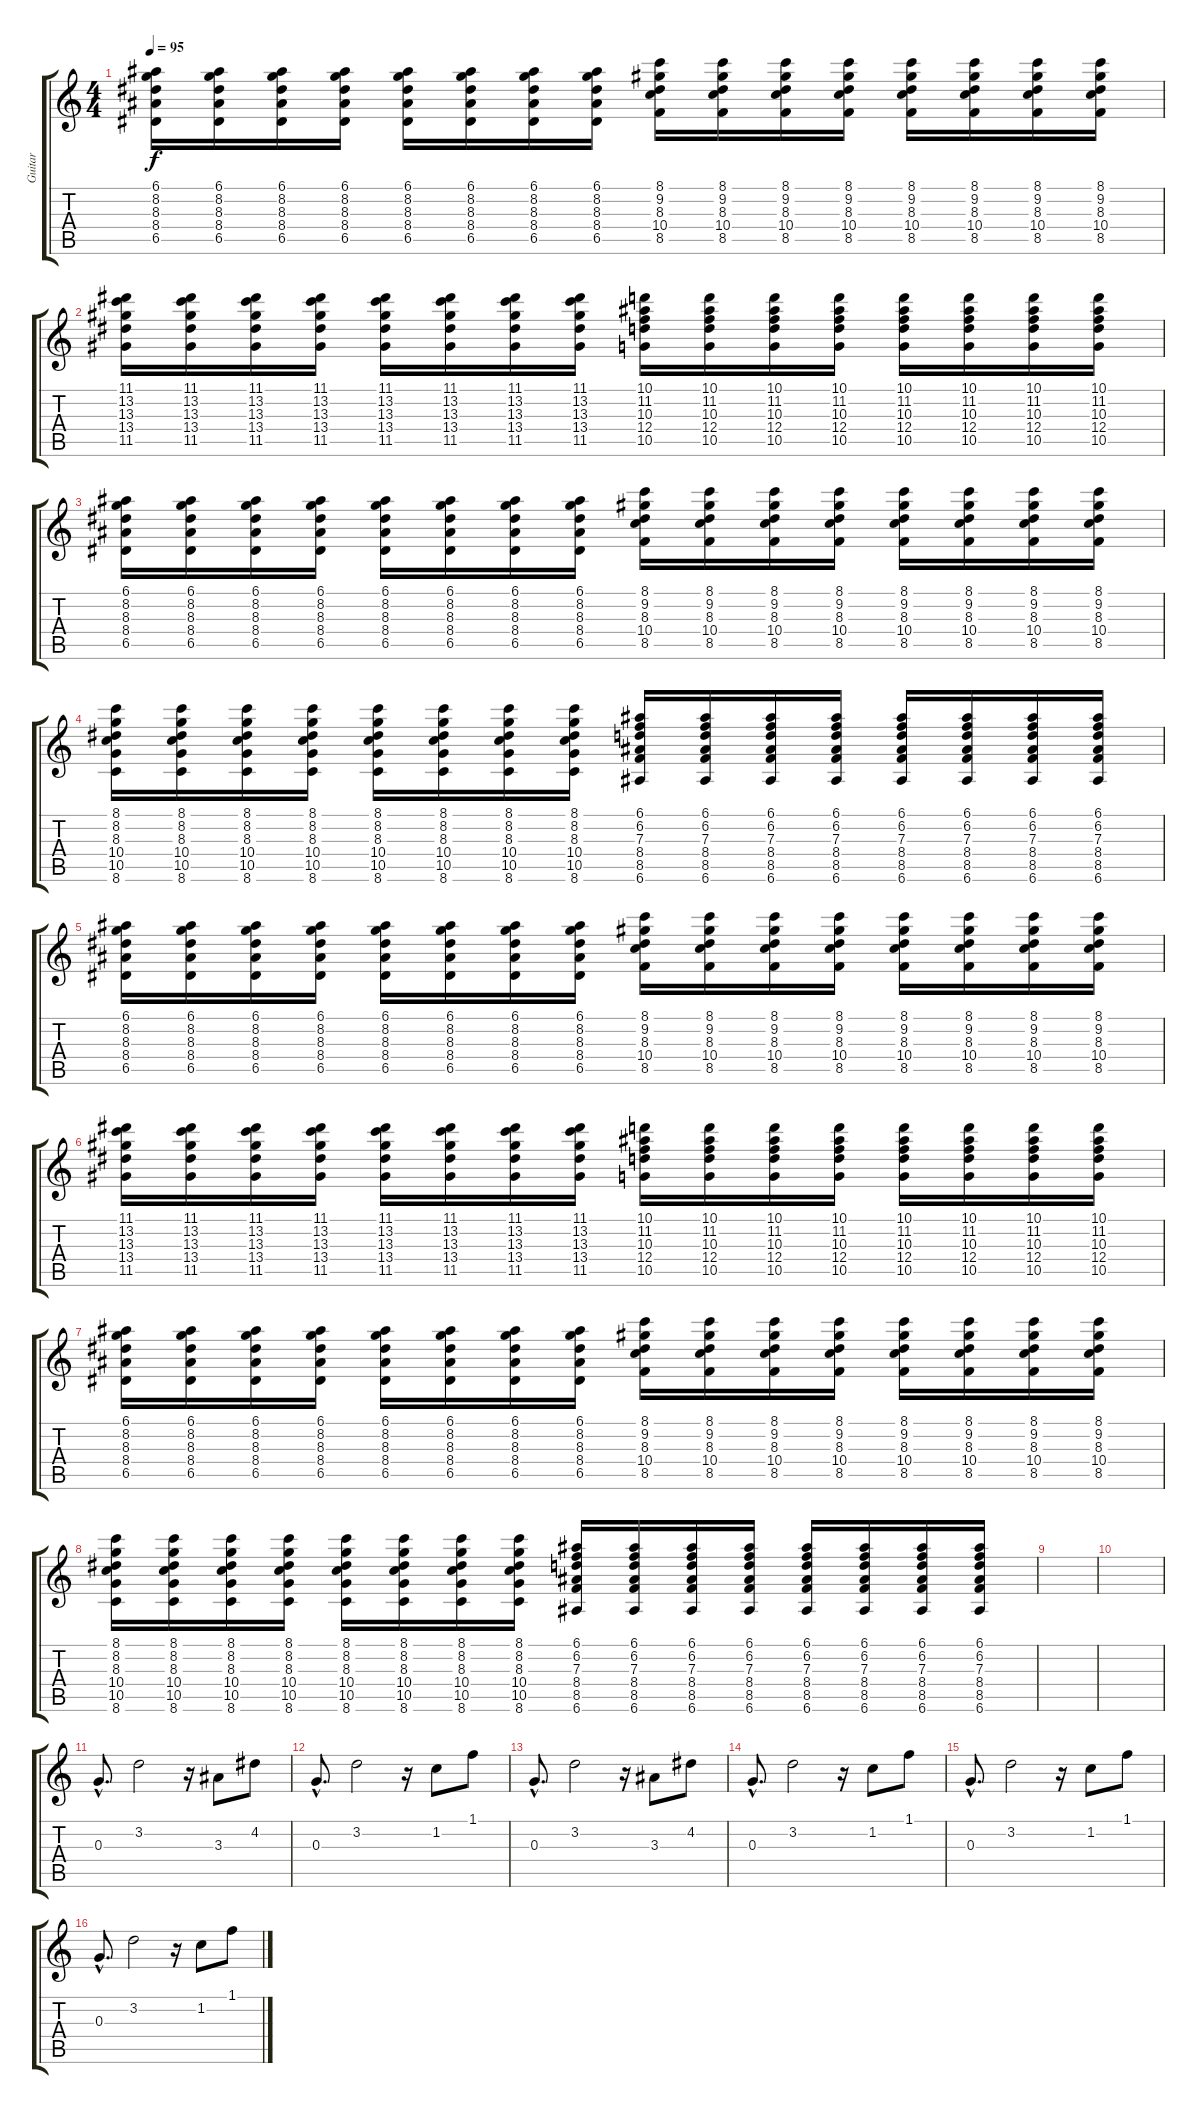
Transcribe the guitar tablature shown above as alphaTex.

\track ("Guitar" "Guitar") {instrument distortionguitar}
\staff {score tabs}
\tuning (E4 B3 G3 D3 A2 E2) {hide}
\ts (4 4)
\tempo 95
\clef g2
\ks c
(6.1 8.2 8.3 8.4 6.5).16{dy f volume 9 instrument overdrivenguitar} (6.1 8.2 8.3 8.4 6.5).16 (6.1 8.2 8.3 8.4 6.5).16 (6.1 8.2 8.3 8.4 6.5).16 (6.1 8.2 8.3 8.4 6.5).16 (6.1 8.2 8.3 8.4 6.5).16 (6.1 8.2 8.3 8.4 6.5).16 (6.1 8.2 8.3 8.4 6.5).16 (8.1 9.2 8.3 10.4 8.5).16 (8.1 9.2 8.3 10.4 8.5).16 (8.1 9.2 8.3 10.4 8.5).16 (8.1 9.2 8.3 10.4 8.5).16 (8.1 9.2 8.3 10.4 8.5).16 (8.1 9.2 8.3 10.4 8.5).16 (8.1 9.2 8.3 10.4 8.5).16 (8.1 9.2 8.3 10.4 8.5).16 |
(11.1 13.2 13.3 13.4 11.5).16 (11.1 13.2 13.3 13.4 11.5).16 (11.1 13.2 13.3 13.4 11.5).16 (11.1 13.2 13.3 13.4 11.5).16 (11.1 13.2 13.3 13.4 11.5).16 (11.1 13.2 13.3 13.4 11.5).16 (11.1 13.2 13.3 13.4 11.5).16 (11.1 13.2 13.3 13.4 11.5).16 (10.1 11.2 10.3 12.4 10.5).16 (10.1 11.2 10.3 12.4 10.5).16 (10.1 11.2 10.3 12.4 10.5).16 (10.1 11.2 10.3 12.4 10.5).16 (10.1 11.2 10.3 12.4 10.5).16 (10.1 11.2 10.3 12.4 10.5).16 (10.1 11.2 10.3 12.4 10.5).16 (10.1 11.2 10.3 12.4 10.5).16 |
(6.1 8.2 8.3 8.4 6.5).16{volume 9 instrument overdrivenguitar} (6.1 8.2 8.3 8.4 6.5).16 (6.1 8.2 8.3 8.4 6.5).16 (6.1 8.2 8.3 8.4 6.5).16 (6.1 8.2 8.3 8.4 6.5).16 (6.1 8.2 8.3 8.4 6.5).16 (6.1 8.2 8.3 8.4 6.5).16 (6.1 8.2 8.3 8.4 6.5).16 (8.1 9.2 8.3 10.4 8.5).16 (8.1 9.2 8.3 10.4 8.5).16 (8.1 9.2 8.3 10.4 8.5).16 (8.1 9.2 8.3 10.4 8.5).16 (8.1 9.2 8.3 10.4 8.5).16 (8.1 9.2 8.3 10.4 8.5).16 (8.1 9.2 8.3 10.4 8.5).16 (8.1 9.2 8.3 10.4 8.5).16 |
(8.1 8.2 8.3 10.4 10.5 8.6).16 (8.1 8.2 8.3 10.4 10.5 8.6).16 (8.1 8.2 8.3 10.4 10.5 8.6).16 (8.1 8.2 8.3 10.4 10.5 8.6).16 (8.1 8.2 8.3 10.4 10.5 8.6).16 (8.1 8.2 8.3 10.4 10.5 8.6).16 (8.1 8.2 8.3 10.4 10.5 8.6).16 (8.1 8.2 8.3 10.4 10.5 8.6).16 (6.1 6.2 7.3 8.4 8.5 6.6).16 (6.1 6.2 7.3 8.4 8.5 6.6).16 (6.1 6.2 7.3 8.4 8.5 6.6).16 (6.1 6.2 7.3 8.4 8.5 6.6).16 (6.1 6.2 7.3 8.4 8.5 6.6).16 (6.1 6.2 7.3 8.4 8.5 6.6).16 (6.1 6.2 7.3 8.4 8.5 6.6).16 (6.1 6.2 7.3 8.4 8.5 6.6).16 |
(6.1 8.2 8.3 8.4 6.5).16{volume 9 instrument overdrivenguitar} (6.1 8.2 8.3 8.4 6.5).16 (6.1 8.2 8.3 8.4 6.5).16 (6.1 8.2 8.3 8.4 6.5).16 (6.1 8.2 8.3 8.4 6.5).16 (6.1 8.2 8.3 8.4 6.5).16 (6.1 8.2 8.3 8.4 6.5).16 (6.1 8.2 8.3 8.4 6.5).16 (8.1 9.2 8.3 10.4 8.5).16 (8.1 9.2 8.3 10.4 8.5).16 (8.1 9.2 8.3 10.4 8.5).16 (8.1 9.2 8.3 10.4 8.5).16 (8.1 9.2 8.3 10.4 8.5).16 (8.1 9.2 8.3 10.4 8.5).16 (8.1 9.2 8.3 10.4 8.5).16 (8.1 9.2 8.3 10.4 8.5).16 |
(11.1 13.2 13.3 13.4 11.5).16 (11.1 13.2 13.3 13.4 11.5).16 (11.1 13.2 13.3 13.4 11.5).16 (11.1 13.2 13.3 13.4 11.5).16 (11.1 13.2 13.3 13.4 11.5).16 (11.1 13.2 13.3 13.4 11.5).16 (11.1 13.2 13.3 13.4 11.5).16 (11.1 13.2 13.3 13.4 11.5).16 (10.1 11.2 10.3 12.4 10.5).16 (10.1 11.2 10.3 12.4 10.5).16 (10.1 11.2 10.3 12.4 10.5).16 (10.1 11.2 10.3 12.4 10.5).16 (10.1 11.2 10.3 12.4 10.5).16 (10.1 11.2 10.3 12.4 10.5).16 (10.1 11.2 10.3 12.4 10.5).16 (10.1 11.2 10.3 12.4 10.5).16 |
(6.1 8.2 8.3 8.4 6.5).16{volume 9 instrument overdrivenguitar} (6.1 8.2 8.3 8.4 6.5).16 (6.1 8.2 8.3 8.4 6.5).16 (6.1 8.2 8.3 8.4 6.5).16 (6.1 8.2 8.3 8.4 6.5).16 (6.1 8.2 8.3 8.4 6.5).16 (6.1 8.2 8.3 8.4 6.5).16 (6.1 8.2 8.3 8.4 6.5).16 (8.1 9.2 8.3 10.4 8.5).16 (8.1 9.2 8.3 10.4 8.5).16 (8.1 9.2 8.3 10.4 8.5).16 (8.1 9.2 8.3 10.4 8.5).16 (8.1 9.2 8.3 10.4 8.5).16 (8.1 9.2 8.3 10.4 8.5).16 (8.1 9.2 8.3 10.4 8.5).16 (8.1 9.2 8.3 10.4 8.5).16 |
(8.1 8.2 8.3 10.4 10.5 8.6).16 (8.1 8.2 8.3 10.4 10.5 8.6).16 (8.1 8.2 8.3 10.4 10.5 8.6).16 (8.1 8.2 8.3 10.4 10.5 8.6).16 (8.1 8.2 8.3 10.4 10.5 8.6).16 (8.1 8.2 8.3 10.4 10.5 8.6).16 (8.1 8.2 8.3 10.4 10.5 8.6).16 (8.1 8.2 8.3 10.4 10.5 8.6).16 (6.1 6.2 7.3 8.4 8.5 6.6).16 (6.1 6.2 7.3 8.4 8.5 6.6).16 (6.1 6.2 7.3 8.4 8.5 6.6).16 (6.1 6.2 7.3 8.4 8.5 6.6).16 (6.1 6.2 7.3 8.4 8.5 6.6).16 (6.1 6.2 7.3 8.4 8.5 6.6).16 (6.1 6.2 7.3 8.4 8.5 6.6).16 (6.1 6.2 7.3 8.4 8.5 6.6).16 |
|
|
0.3{hac}.8{d} 3.2.2 r.16 3.3.8 4.2.8 |
0.3{hac}.8{d} 3.2.2 r.16 1.2.8 1.1.8 |
0.3{hac}.8{d} 3.2.2 r.16 3.3.8 4.2.8 |
0.3{hac}.8{d} 3.2.2 r.16 1.2.8 1.1.8 |
0.3{hac}.8{d} 3.2.2 r.16 1.2.8 1.1.8 |
0.3{hac}.8{d} 3.2.2 r.16 1.2.8 1.1.8
